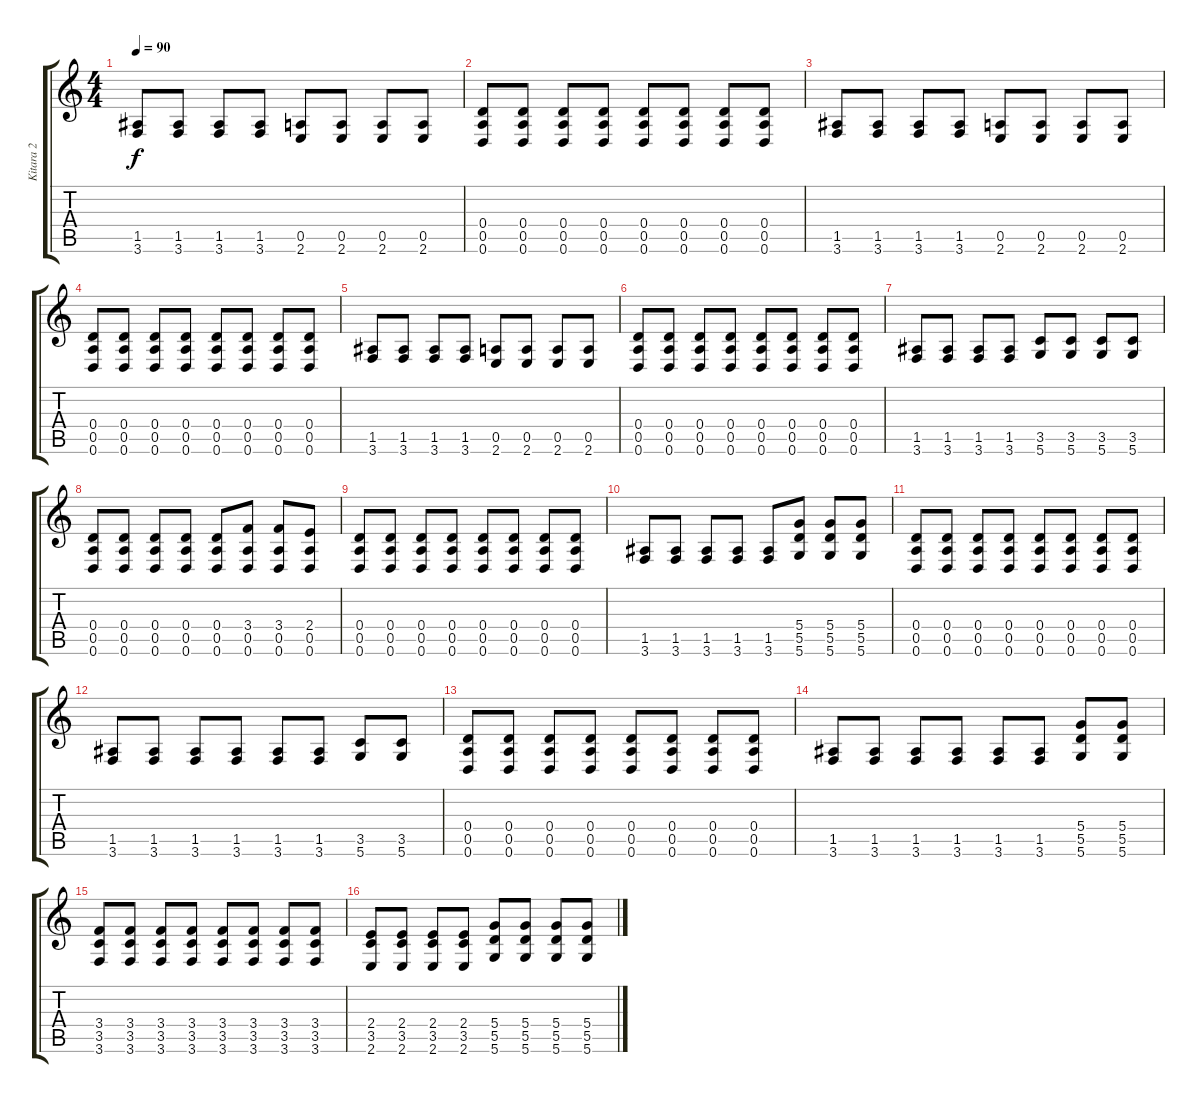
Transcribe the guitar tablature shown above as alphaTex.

\track ("Kitara 2" "Kitara 2") {instrument distortionguitar}
\staff {score tabs}
\tuning (E4 B3 G3 D3 A2 D2) {hide}
\ts (4 4)
\tempo 90
\clef g2
\ks c
(1.5 3.6).8{dy f instrument distortionguitar} (1.5 3.6).8 (1.5 3.6).8 (1.5 3.6).8 (0.5 2.6).8 (0.5 2.6).8 (0.5 2.6).8 (0.5 2.6).8 |
(0.4 0.5 0.6).8 (0.4 0.5 0.6).8 (0.4 0.5 0.6).8 (0.4 0.5 0.6).8 (0.4 0.5 0.6).8 (0.4 0.5 0.6).8 (0.4 0.5 0.6).8 (0.4 0.5 0.6).8 |
(1.5 3.6).8 (1.5 3.6).8 (1.5 3.6).8 (1.5 3.6).8 (0.5 2.6).8 (0.5 2.6).8 (0.5 2.6).8 (0.5 2.6).8 |
(0.4 0.5 0.6).8 (0.4 0.5 0.6).8 (0.4 0.5 0.6).8 (0.4 0.5 0.6).8 (0.4 0.5 0.6).8 (0.4 0.5 0.6).8 (0.4 0.5 0.6).8 (0.4 0.5 0.6).8 |
(1.5 3.6).8 (1.5 3.6).8 (1.5 3.6).8 (1.5 3.6).8 (0.5 2.6).8 (0.5 2.6).8 (0.5 2.6).8 (0.5 2.6).8 |
(0.4 0.5 0.6).8 (0.4 0.5 0.6).8 (0.4 0.5 0.6).8 (0.4 0.5 0.6).8 (0.4 0.5 0.6).8 (0.4 0.5 0.6).8 (0.4 0.5 0.6).8 (0.4 0.5 0.6).8 |
(1.5 3.6).8 (1.5 3.6).8 (1.5 3.6).8 (1.5 3.6).8 (3.5 5.6).8 (3.5 5.6).8 (3.5 5.6).8 (3.5 5.6).8 |
(0.4 0.5 0.6).8 (0.4 0.5 0.6).8 (0.4 0.5 0.6).8 (0.4 0.5 0.6).8 (0.4 0.5 0.6).8 (3.4 0.5 0.6).8 (3.4 0.5 0.6).8 (2.4 0.5 0.6).8 |
(0.4 0.5 0.6).8 (0.4 0.5 0.6).8 (0.4 0.5 0.6).8 (0.4 0.5 0.6).8 (0.4 0.5 0.6).8 (0.4 0.5 0.6).8 (0.4 0.5 0.6).8 (0.4 0.5 0.6).8 |
(1.5 3.6).8 (1.5 3.6).8 (1.5 3.6).8 (1.5 3.6).8 (1.5 3.6).8 (5.4 5.5 5.6).8 (5.4 5.5 5.6).8 (5.4 5.5 5.6).8 |
(0.4 0.5 0.6).8 (0.4 0.5 0.6).8 (0.4 0.5 0.6).8 (0.4 0.5 0.6).8 (0.4 0.5 0.6).8 (0.4 0.5 0.6).8 (0.4 0.5 0.6).8 (0.4 0.5 0.6).8 |
(1.5 3.6).8 (1.5 3.6).8 (1.5 3.6).8 (1.5 3.6).8 (1.5 3.6).8 (1.5 3.6).8 (3.5 5.6).8 (3.5 5.6).8 |
(0.4 0.5 0.6).8 (0.4 0.5 0.6).8 (0.4 0.5 0.6).8 (0.4 0.5 0.6).8 (0.4 0.5 0.6).8 (0.4 0.5 0.6).8 (0.4 0.5 0.6).8 (0.4 0.5 0.6).8 |
(1.5 3.6).8 (1.5 3.6).8 (1.5 3.6).8 (1.5 3.6).8 (1.5 3.6).8 (1.5 3.6).8 (5.4 5.5 5.6).8 (5.4 5.5 5.6).8 |
(3.4 3.5 3.6).8 (3.4 3.5 3.6).8 (3.4 3.5 3.6).8 (3.4 3.5 3.6).8 (3.4 3.5 3.6).8 (3.4 3.5 3.6).8 (3.4 3.5 3.6).8 (3.4 3.5 3.6).8 |
(2.4 3.5 2.6).8 (2.4 3.5 2.6).8 (2.4 3.5 2.6).8 (2.4 3.5 2.6).8 (5.4 5.5 5.6).8 (5.4 5.5 5.6).8 (5.4 5.5 5.6).8 (5.4 5.5 5.6).8
